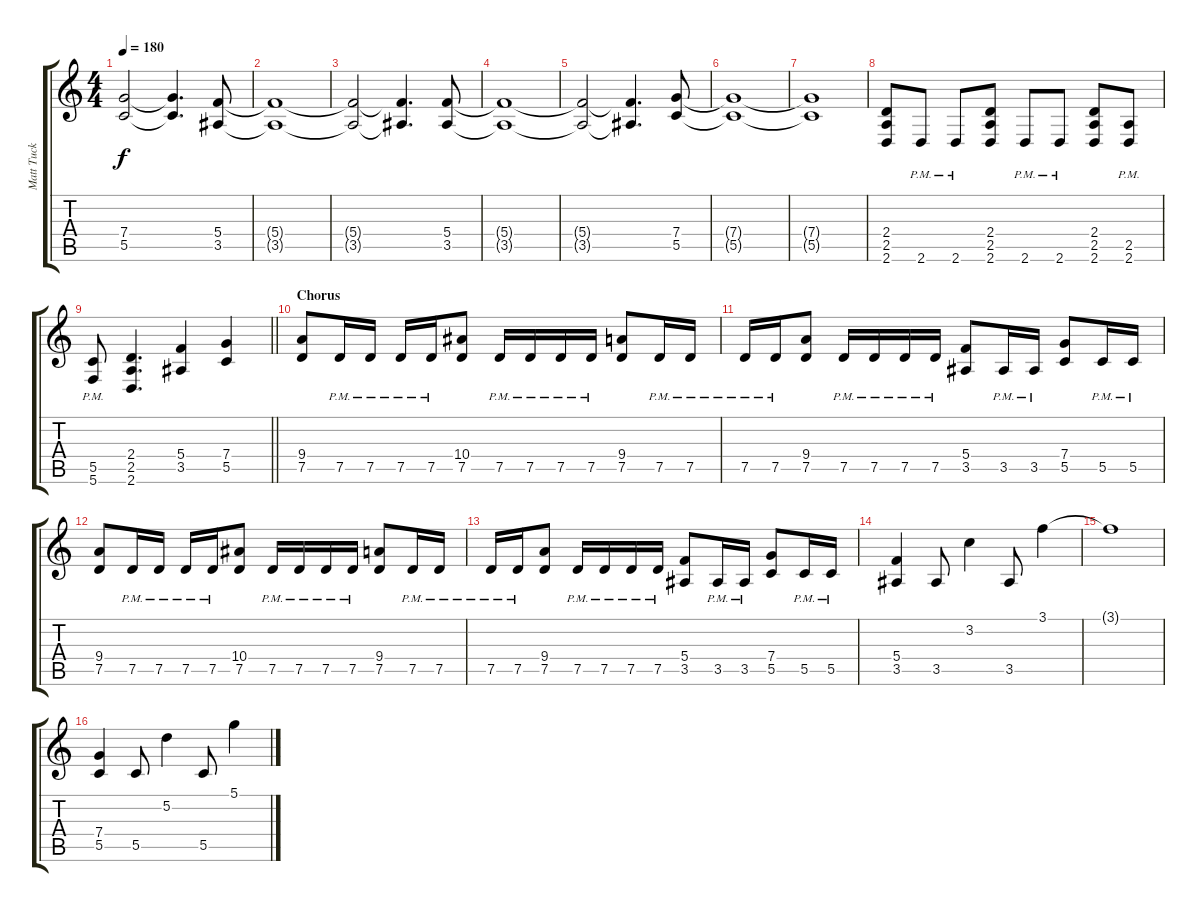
\track ("Matt Tuck" "Matt Tuck") {instrument distortionguitar}
\staff {score tabs}
\tuning (D4 A3 F3 C3 G2 C2) {hide}
\ts (4 4)
\tempo 180
\clef g2
\ks c
(7.4{t} 5.5{t}).2{dy f} (7.4{t} 5.5{t}).4{d} (5.4 3.5).8 |
(5.4{t} 3.5{t}).1 |
(5.4{t} 3.5{t}).2 (5.4{t} 3.5{t}).4{d} (5.4 3.5).8 |
(5.4{t} 3.5{t}).1 |
(5.4{t} 3.5{t}).2 (5.4{t} 3.5{t}).4{d} (7.4 5.5).8 |
(7.4{t} 5.5{t}).1 |
(7.4{t} 5.5{t}).1 |
(2.4 2.5 2.6).8 2.6{pm}.8 2.6{pm}.8 (2.4 2.5 2.6).8 2.6{pm}.8 2.6{pm}.8 (2.4 2.5 2.6).8 (2.5{pm} 2.6{pm}).8 |
\barLineRight lightlight
(5.5{pm} 5.6{pm}).8 (2.4 2.5 2.6).4{d} (5.4 3.5).4 (7.4 5.5).4 |
\section ("" "Chorus")
(9.4 7.5).8{balance 16} 7.5{pm}.16 7.5{pm}.16 7.5{pm}.16 7.5{pm}.16 (10.4 7.5).8 7.5{pm}.16 7.5{pm}.16 7.5{pm}.16 7.5{pm}.16 (9.4 7.5).8 7.5{pm}.16 7.5{pm}.16 |
7.5{pm}.16 7.5{pm}.16 (9.4 7.5).8 7.5{pm}.16 7.5{pm}.16 7.5{pm}.16 7.5{pm}.16 (5.4 3.5).8 3.5{pm}.16 3.5{pm}.16 (7.4 5.5).8 5.5{pm}.16 5.5{pm}.16 |
(9.4 7.5).8 7.5{pm}.16 7.5{pm}.16 7.5{pm}.16 7.5{pm}.16 (10.4 7.5).8 7.5{pm}.16 7.5{pm}.16 7.5{pm}.16 7.5{pm}.16 (9.4 7.5).8 7.5{pm}.16 7.5{pm}.16 |
7.5{pm}.16 7.5{pm}.16 (9.4 7.5).8 7.5{pm}.16 7.5{pm}.16 7.5{pm}.16 7.5{pm}.16 (5.4 3.5).8 3.5{pm}.16 3.5{pm}.16 (7.4 5.5).8 5.5{pm}.16 5.5{pm}.16 |
(5.4 3.5).4 3.5.8 3.2.4 3.5.8 3.1.4 |
3.1{t}.1 |
(7.4 5.5).4 5.5.8 5.2.4 5.5.8 5.1.4
